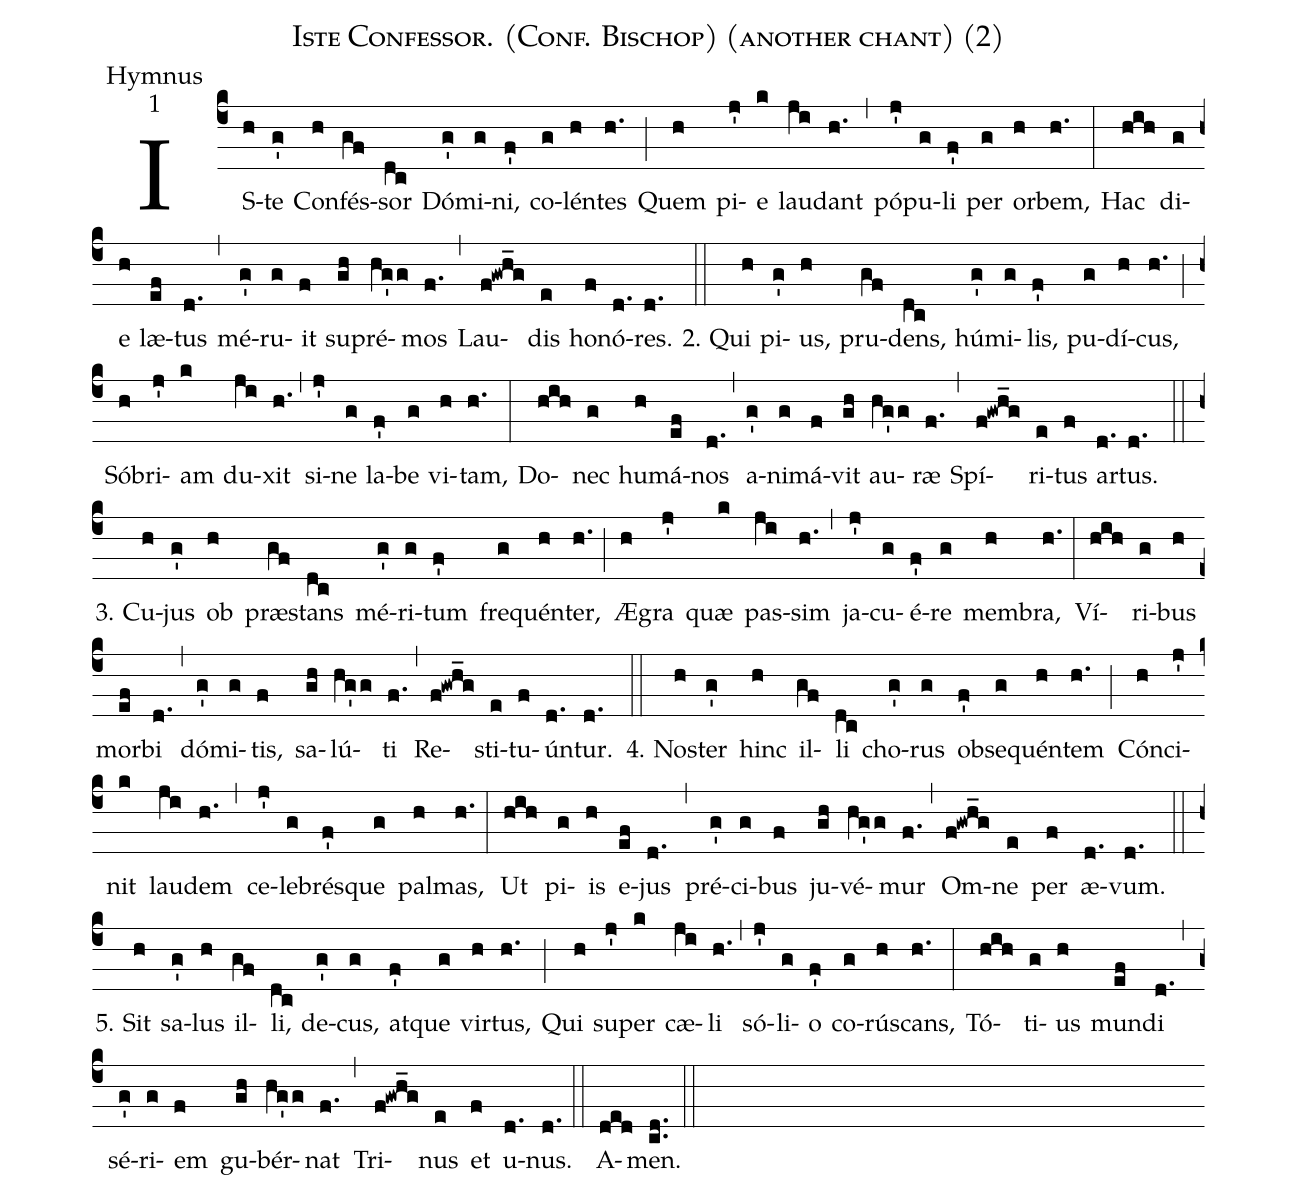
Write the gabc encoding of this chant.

name: Iste Confessor. (Conf. Bischop) (another chant) (2);
office-part: Hymnus;
mode: 1;
%%
(c4) IS(h)te(g') Con(h)fés(gf)sor(dc) Dó(g')mi(g)ni,(f') co(g)lén(h)tes(h.) (;) Quem(h) pi(j')e(k) lau(ji)dant(h.) (,) pó(j')pu(g)li(f') per(g) or(h)bem,(h.) (:)
Hac(hih) di(g)e(h) læ(ef)tus(d.) (,) mé(g')ru(g)it(f) su(gh)pré(hg'g)mos(f.) (,) Lau(f!gwh_g)dis(e) ho(f)nó(d.)res.(d.) (::)
2. Qui(h) pi(g')us,(h) pru(gf)dens,(dc) hú(g')mi(g)lis,(f') pu(g)dí(h)cus,(h.) (;) Só(h)bri(j')am(k) du(ji)xit(h.) (,) si(j')ne(g) la(f')be(g) vi(h)tam,(h.) (:)
Do(hih)nec(g) hu(h)má(ef)nos(d.) (,) a(g')ni(g)má(f)vit(gh) au(hg'g)ræ(f.) (,) Spí(f!gwh_g)ri(e)tus(f) ar(d.)tus.(d.) (::)
3. Cu(h)jus(g') ob(h) præ(gf)stans(dc) mé(g')ri(g)tum(f') fre(g)quén(h)ter,(h.) (;) Æ(h)gra(j') quæ(k) pas(ji)sim(h.) (,) ja(j')cu(g)é(f')re(g) mem(h)bra,(h.) (:)
Ví(hih)ri(g)bus(h) mor(ef)bi(d.) (,) dó(g')mi(g)tis,(f) sa(gh)lú(hg'g)ti(f.) (,) Re(f!gwh_g)sti(e)tu(f)ún(d.)tur.(d.) (::)
4. Nos(h)ter(g') hinc(h) il(gf)li(dc) cho(g')rus(g) ob(f')se(g)quén(h)tem(h.) (;) Cón(h)ci(j')nit(k) lau(ji)dem(h.) (,) ce(j')le(g)brés(f')que(g) pal(h)mas,(h.) (:)
Ut(hih) pi(g)is(h) e(ef)jus(d.) (,) pré(g')ci(g)bus(f) ju(gh)vé(hg'g)mur(f.) (,) Om(f!gwh_g)ne(e) per(f) æ(d.)vum.(d.) (::)
5. Sit(h) sa(g')lus(h) il(gf)li,(dc) de(g')cus,(g) at(f')que(g) vir(h)tus,(h.) (;) Qui(h) su(j')per(k) cæ(ji)li(h.) (,) só(j')li(g)o(f') co(g)rús(h)cans,(h.) (:)
Tó(hih)ti(g)us(h) mun(ef)di(d.) (,) sé(g')ri(g)em(f) gu(gh)bér(hg'g)nat(f.) (,) Tri(f!gwh_g)nus(e) et(f) u(d.)nus.(d.) (::)
A(ded)men.(cd..) (::)
